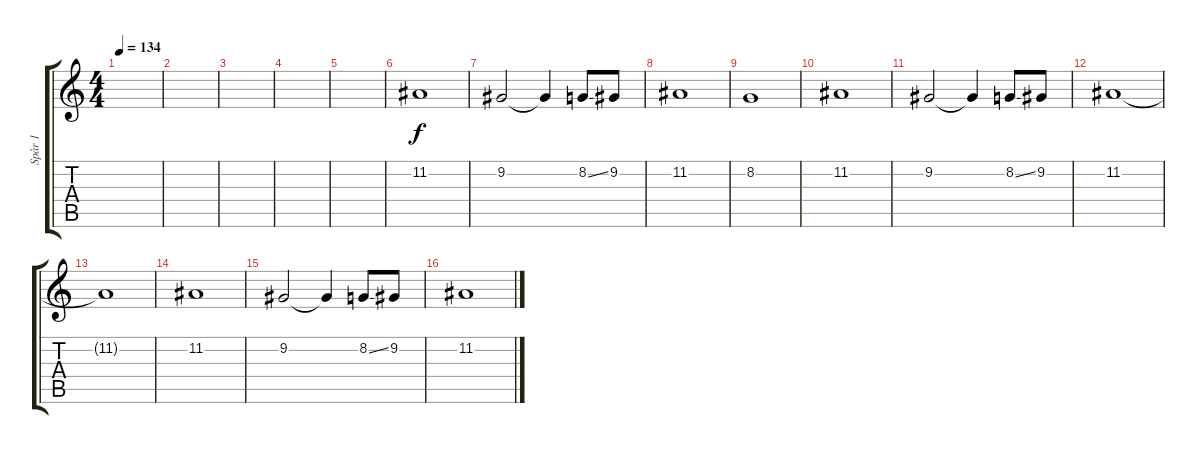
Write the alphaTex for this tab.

\track ("Spår 1" "Spår 1") {instrument orchestrahit}
\staff {score tabs}
\tuning (E4 B3 G3 D3 A2 E2) {hide}
\ts (4 4)
\tempo 134
\clef g2
\ks c
|
|
|
|
|
11.2.1{instrument violin} |
9.2.2 9.2{t}.4 8.2{ss}.8 9.2.8 |
11.2.1 |
8.2.1 |
11.2.1 |
9.2.2 9.2{t}.4 8.2{ss}.8 9.2.8 |
11.2.1 |
11.2{t}.1 |
11.2.1{instrument violin} |
9.2.2 9.2{t}.4 8.2{ss}.8 9.2.8 |
11.2.1
